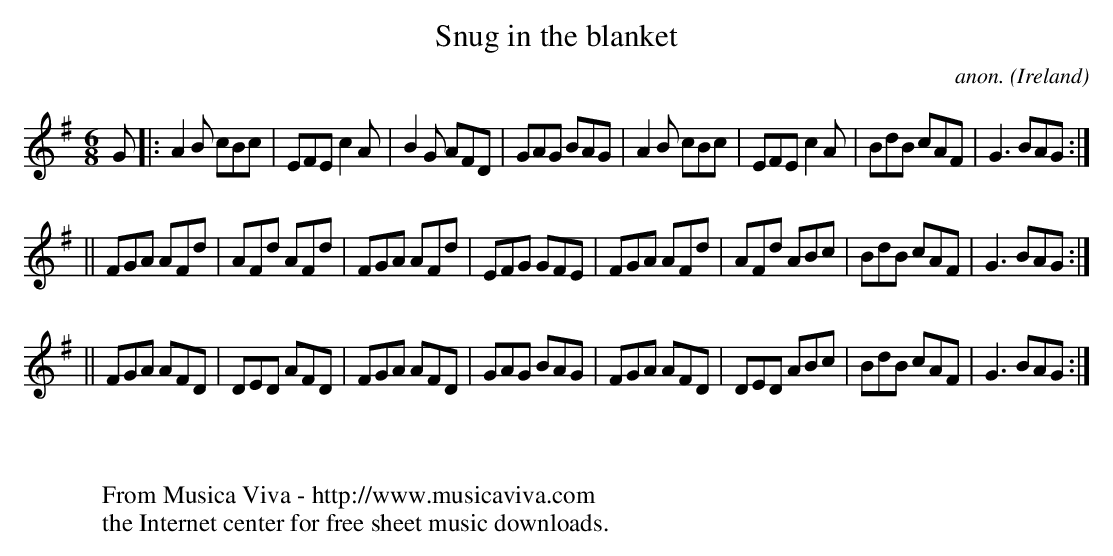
X:1
T:Snug in the blanket
C:anon.
O:Ireland
M:6/8
L:1/8
K:G
G|:A2B cBc|EFE c2A|B2G AFD|GAG BAG|A2B cBc|EFE c2A|BdB cAF|G3 BAG:|
||FGA AFd|AFd AFd|FGA AFd|EFG GFE|FGA AFd|AFd ABc|BdB cAF|G3 BAG:|
||FGA AFD|DED AFD|FGA AFD|GAG BAG|FGA AFD|DED ABc|BdB cAF|G3 BAG:|
W:
W:
W: From Musica Viva - http://www.musicaviva.com
W: the Internet center for free sheet music downloads.
